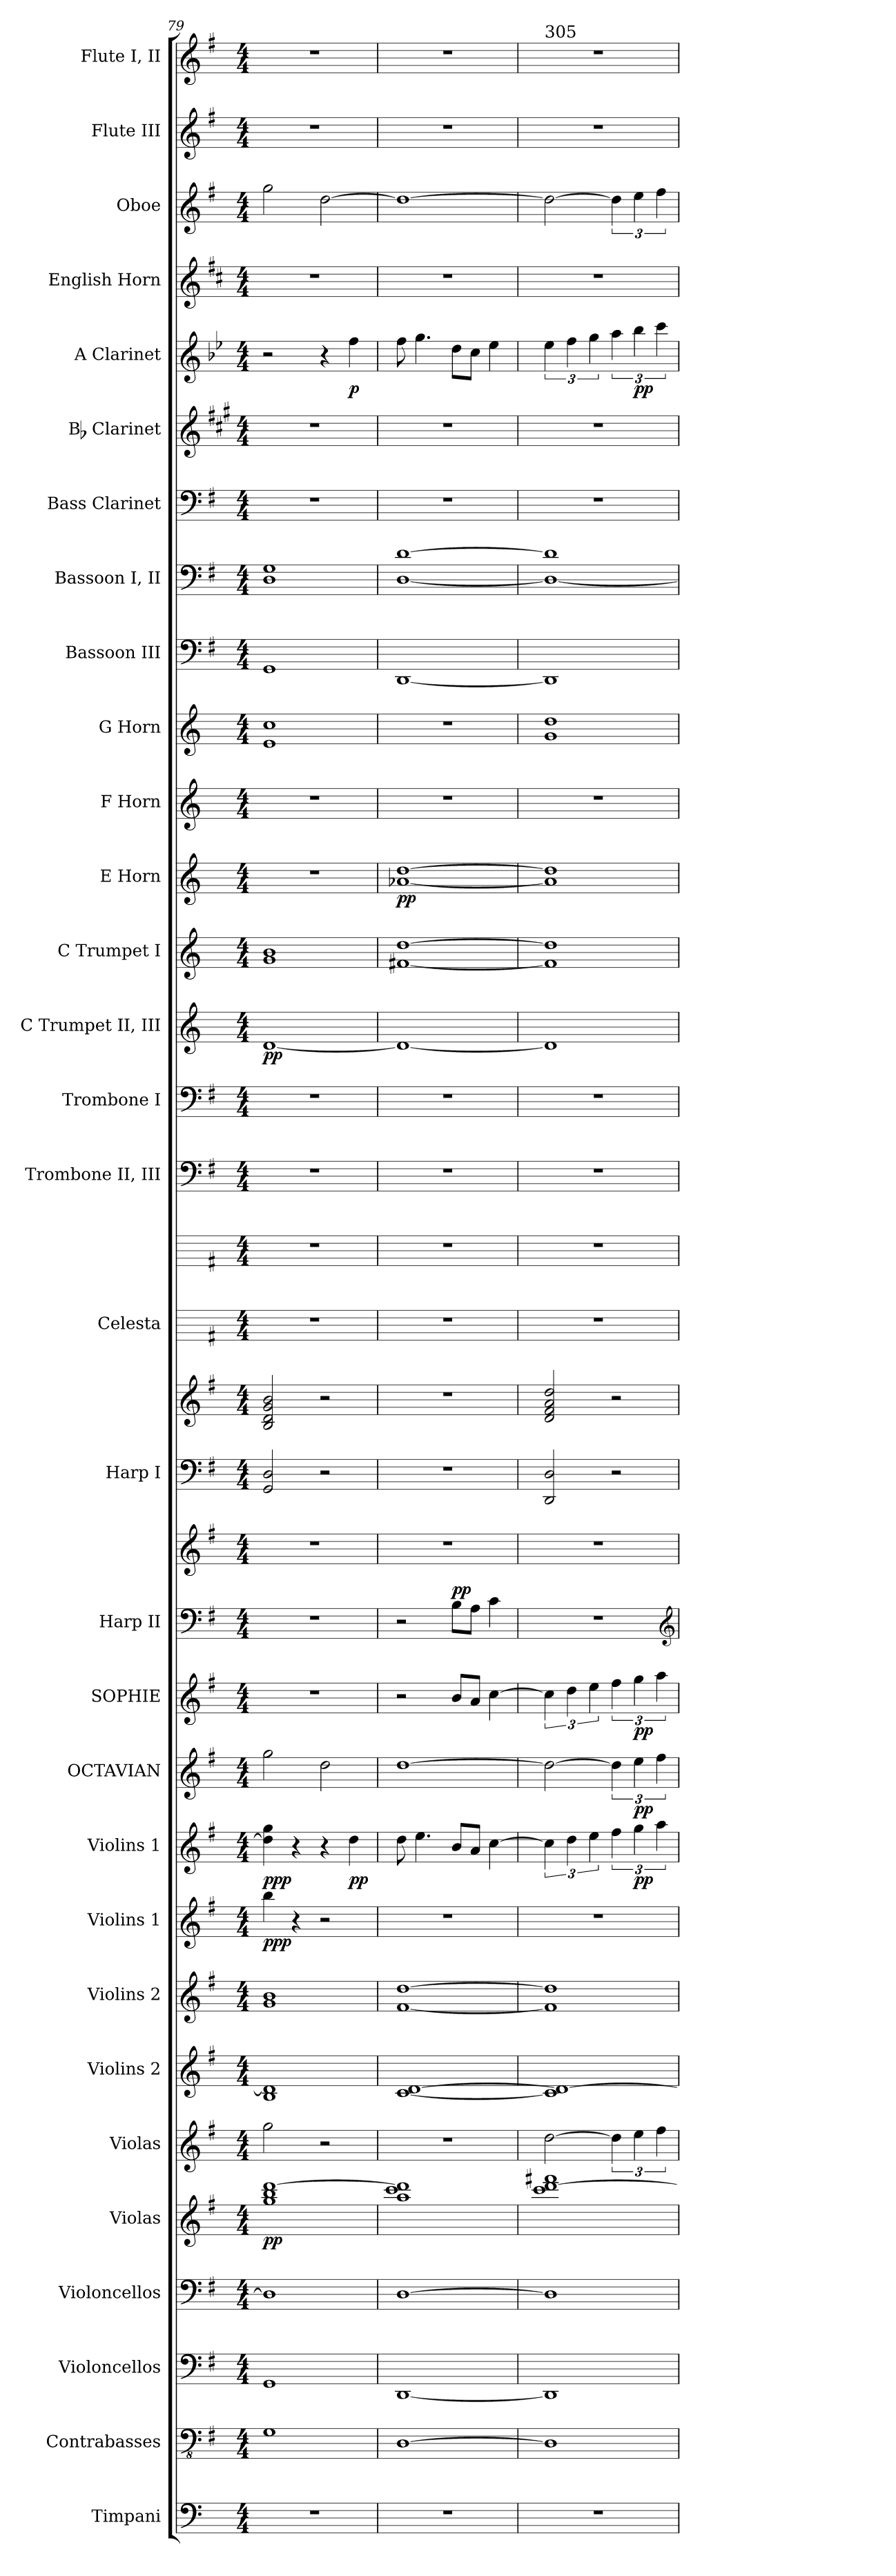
**kern	**kern	**kern	**kern	**kern	**dynam	**kern	**kern	**kern	**kern	**dynam	**kern	**dynam	**kern	**dynam	**kern	**dynam	**kern	**kern	**dynam	**kern	**kern	**kern	**kern	**kern	**kern	**kern	**dynam	**kern	**kern	**dynam	**kern	**kern	**kern	**kern	**kern	**kern	**kern	**dynam	**kern	**kern	**kern	**kern
*part31	*part30	*part29	*part28	*part27	*part27	*part26	*part25	*part24	*part23	*part23	*part22	*part22	*part21	*part21	*part20	*part20	*part19	*part19	*part19	*part18	*part18	*part17	*part17	*part16	*part15	*part14	*part14	*part13	*part12	*part12	*part11	*part10	*part9	*part8	*part7	*part6	*part5	*part5	*part4	*part3	*part2	*part1
*staff34	*staff33	*staff32	*staff31	*staff30	*staff30	*staff29	*staff28	*staff27	*staff26	*staff26	*staff25	*staff25	*staff24	*staff24	*staff23	*staff23	*staff22	*staff21	*staff21/22	*staff20	*staff19	*staff18	*staff17	*staff16	*staff15	*staff14	*staff14	*staff13	*staff12	*staff12	*staff11	*staff10	*staff9	*staff8	*staff7	*staff6	*staff5	*staff5	*staff4	*staff3	*staff2	*staff1
*I"Timpani	*I"Contrabasses	*I"Violoncellos	*I"Violoncellos	*I"Violas	*	*I"Violas	*I"Violins 2	*I"Violins 2	*I"Violins 1	*	*I"Violins 1	*	*I"OCTAVIAN	*	*I"SOPHIE	*	*I"Harp II	*	*	*I"Harp I	*	*I"Celesta	*	*I"Trombone II, III	*I"Trombone I	*I"C Trumpet II, III	*	*I"C Trumpet I	*I"E Horn	*	*I"F Horn	*I"G Horn	*I"Bassoon III	*I"Bassoon I, II	*I"Bass Clarinet	*I"Bb Clarinet	*I"A Clarinet	*	*I"English Horn	*I"Oboe	*I"Flute III	*I"Flute I, II
*I'Timp.	*I'Cbs.	*I'Vlcs.	*I'Vlcs.	*I'Vlas.	*	*I'Vlas.	*I'Vlns. 2	*I'Vlns. 2	*I'Vlns. 1	*	*I'Vlns. 1	*	*I'OCTAVIAN	*	*I'SOPHIE	*	*I'Hrp. II	*	*	*I'Hrp. I	*	*I'Cel.	*	*I'Trb. II, III	*I'Trb. I	*I'C Tpt. II, III	*	*I'C Tpt. I	*I'E Hn.	*	*I'F Hn.	*I'G Hn.	*I'Bsn. III	*I'Bsn. I, II	*I'Bass Cl.	*I'Bb Cl.	*I'A Cl.	*	*I'Eng. Hn.	*I'Ob.	*I'Fl. III	*I'Fl. I, II
*clefF4	*clefFv4	*clefF4	*clefF4	*clefG2	*	*clefG2	*clefG2	*clefG2	*clefG2	*	*clefG2	*	*clefG2	*	*clefG2	*	*clefF4	*clefG2	*	*clefF4	*clefG2	*	*	*clefF4	*clefF4	*	*	*	*clefG2	*	*clefG2	*clefG2	*clefF4	*clefF4	*clefF4	*clefG2	*clefG2	*	*clefG2	*clefG2	*clefG2	*clefG2
*	*	*	*	*	*	*	*	*	*	*	*	*	*	*	*	*	*	*	*	*	*	*	*	*	*	*	*	*	*ITrd5c8	*	*ITrd-3c-5	*ITrd3c5	*	*	*ITrd8c14	*ITrd1c2	*ITrd2c3	*	*ITrd4c7	*	*	*
*k[]	*k[f#]	*k[f#]	*k[f#]	*k[f#]	*	*k[f#]	*k[f#]	*k[f#]	*k[f#]	*	*k[f#]	*	*k[f#]	*	*k[f#]	*	*k[f#]	*k[f#]	*	*k[f#]	*k[f#]	*k[f#]	*k[f#]	*k[f#]	*k[f#]	*k[]	*	*k[]	*k[f#c#g#d#]	*	*k[b-]	*k[f#]	*k[f#]	*k[f#]	*k[f#]	*k[f#]	*k[f#]	*	*k[f#]	*k[f#]	*k[f#]	*k[f#]
*C:	*G:	*G:	*G:	*G:	*	*G:	*G:	*G:	*G:	*	*G:	*	*G:	*	*G:	*	*G:	*G:	*	*G:	*G:	*G:	*G:	*G:	*G:	*C:	*	*C:	*E:	*	*F:	*G:	*G:	*G:	*G:	*G:	*G:	*	*G:	*G:	*G:	*G:
*M4/4	*M4/4	*M4/4	*M4/4	*M4/4	*	*M4/4	*M4/4	*M4/4	*M4/4	*	*M4/4	*	*M4/4	*	*M4/4	*	*M4/4	*M4/4	*	*M4/4	*M4/4	*M4/4	*M4/4	*M4/4	*M4/4	*M4/4	*	*M4/4	*M4/4	*	*M4/4	*M4/4	*M4/4	*M4/4	*M4/4	*M4/4	*M4/4	*	*M4/4	*M4/4	*M4/4	*M4/4
=79	=79	=79	=79	=79	=79	=79	=79	=79	=79	=79	=79	=79	=79	=79	=79	=79	=79	=79	=79	=79	=79	=79	=79	=79	=79	=79	=79	=79	=79	=79	=79	=79	=79	=79	=79	=79	=79	=79	=79	=79	=79	=79
!	!	!	!	!	!LO:DY:b	!	!	!	!	!LO:DY:b	!	!LO:DY:b	!	!	!	!	!	!	!	!	!	!	!	!	!	!	!LO:DY:b	!	!	!	!	!	!	!	!	!	!	!	!	!	!	!
1r	1GG	1GG	1D]	1gg 1bb [1ddd	pp	2gg\	1B 1d]	1g 1b	4bb\	ppp	4dd\] 4gg\	ppp	2gg\	.	1r	.	1r	1r	.	2GG/ 2D/	2B/ 2d/ 2g/ 2b/	1r	1r	1r	1r	[1d	pp	1g 1b	1r	.	1r	1B 1g	1GG	1D 1G	1r	1r	2r	.	1r	2gg\	1r	1r
.	.	.	.	.	.	.	.	.	4r	.	4r	.	.	.	.	.	.	.	.	.	.	.	.	.	.	.	.	.	.	.	.	.	.	.	.	.	.	.	.	.	.	.
.	.	.	.	.	.	2r	.	.	2r	.	4r	.	2dd\	.	.	.	.	.	.	2r	2r	.	.	.	.	.	.	.	.	.	.	.	.	.	.	.	4r	.	.	[2dd\	.	.
!	!	!	!	!	!	!	!	!	!	!	!	!LO:DY:b	!	!	!	!	!	!	!	!	!	!	!	!	!	!	!	!	!	!	!	!	!	!	!	!	!	!LO:DY:b	!	!	!	!
.	.	.	.	.	.	.	.	.	.	.	4dd\	pp	.	.	.	.	.	.	.	.	.	.	.	.	.	.	.	.	.	.	.	.	.	.	.	.	4dd\	p	.	.	.	.
=80	=80	=80	=80	=80	=80	=80	=80	=80	=80	=80	=80	=80	=80	=80	=80	=80	=80	=80	=80	=80	=80	=80	=80	=80	=80	=80	=80	=80	=80	=80	=80	=80	=80	=80	=80	=80	=80	=80	=80	=80	=80	=80
!	!	!	!	!	!	!	!	!	!	!	!	!	!	!	!	!	!	!	!	!	!	!	!	!	!	!	!	!	!	!LO:DY:b	!	!	!	!	!	!	!	!	!	!	!	!
1r	[1DD	[1DD	[1D	1aa 1ccc 1ddd]	.	1r	[1c [1d	[1f# [1dd	1r	.	8dd\	.	[1dd	.	2r	.	2r	1r	.	1r	1r	1r	1r	1r	1r	1d_	.	[1f#X [1dd	[1cn [1f#	pp	1r	1r	[1DD	[1D [1d	1r	1r	8dd\	.	1r	1dd_	1r	1r
.	.	.	.	.	.	.	.	.	.	.	4.ee\	.	.	.	.	.	.	.	.	.	.	.	.	.	.	.	.	.	.	.	.	.	.	.	.	.	4.ee\	.	.	.	.	.
!	!	!	!	!	!	!	!	!	!	!	!	!	!	!	!	!	!	!	!LO:DY:a=2	!	!	!	!	!	!	!	!	!	!	!	!	!	!	!	!	!	!	!	!	!	!	!
.	.	.	.	.	.	.	.	.	.	.	8b/L	.	.	.	8b/L	.	8B\L	.	pp	.	.	.	.	.	.	.	.	.	.	.	.	.	.	.	.	.	8b\L	.	.	.	.	.
.	.	.	.	.	.	.	.	.	.	.	8a/J	.	.	.	8a/J	.	8A\J	.	.	.	.	.	.	.	.	.	.	.	.	.	.	.	.	.	.	.	8a\J	.	.	.	.	.
.	.	.	.	.	.	.	.	.	.	.	[4cc\	.	.	.	[4cc\	.	4c\	.	.	.	.	.	.	.	.	.	.	.	.	.	.	.	.	.	.	.	4cc\	.	.	.	.	.
=81	=81	=81	=81	=81	=81	=81	=81	=81	=81	=81	=81	=81	=81	=81	=81	=81	=81	=81	=81	=81	=81	=81	=81	=81	=81	=81	=81	=81	=81	=81	=81	=81	=81	=81	=81	=81	=81	=81	=81	=81	=81	=81
!	!	!	!	!	!	!	!	!	!	!	!	!	!	!	!	!	!	!	!	!	!	!	!	!	!	!	!	!	!	!	!	!	!	!	!	!	!	!	!	!	!	!LO:TX:a:t=305
1r	1DD]	1DD]	1D]	1ccc [1ddd 1fff#X	.	[2dd\	1c] 1d_	1f#] 1dd]	1r	.	6cc\]	.	2dd\_	.	6cc\]	.	1r	1r	.	2DD/ 2D/	2d/ 2f#/ 2a/ 2dd/	1r	1r	1r	1r	1d]	.	1f#] 1dd]	1c] 1f#]	.	1r	1d 1a	1DD]	1D_ 1d]	1r	1r	6cc\	.	1r	2dd\_	1r	1r
.	.	.	.	.	.	.	.	.	.	.	6dd\	.	.	.	6dd\	.	.	.	.	.	.	.	.	.	.	.	.	.	.	.	.	.	.	.	.	.	6dd\	.	.	.	.	.
.	.	.	.	.	.	.	.	.	.	.	6ee\	.	.	.	6ee\	.	.	.	.	.	.	.	.	.	.	.	.	.	.	.	.	.	.	.	.	.	6ee\	.	.	.	.	.
.	.	.	.	.	.	6dd\]	.	.	.	.	6ff#\	.	6dd\]	.	6ff#\	.	.	.	.	2r	2r	.	.	.	.	.	.	.	.	.	.	.	.	.	.	.	6ff#\	.	.	6dd\]	.	.
!	!	!	!	!	!	!	!	!	!	!	!	!LO:DY:b	!	!LO:DY:b	!	!LO:DY:b	!	!	!	!	!	!	!	!	!	!	!	!	!	!	!	!	!	!	!	!	!	!LO:DY:b	!	!	!	!
.	.	.	.	.	.	6ee\	.	.	.	.	6gg\	pp	6ee\	pp	6gg\	pp	.	.	.	.	.	.	.	.	.	.	.	.	.	.	.	.	.	.	.	.	6gg\	pp	.	6ee\	.	.
.	.	.	.	.	.	6ff#\	.	.	.	.	6aa\	.	6ff#\	.	6aa\	.	.	.	.	.	.	.	.	.	.	.	.	.	.	.	.	.	.	.	.	.	6aa\	.	.	6ff#\	.	.
*	*	*	*	*	*	*	*	*	*	*	*	*	*	*	*	*	*clefG2	*	*	*	*	*	*	*	*	*	*	*	*	*	*	*	*	*	*	*	*	*	*	*	*	*
=	=	=	=	=	=	=	=	=	=	=	=	=	=	=	=	=	=	=	=	=	=	=	=	=	=	=	=	=	=	=	=	=	=	=	=	=	=	=	=	=	=	=
*-	*-	*-	*-	*-	*-	*-	*-	*-	*-	*-	*-	*-	*-	*-	*-	*-	*-	*-	*-	*-	*-	*-	*-	*-	*-	*-	*-	*-	*-	*-	*-	*-	*-	*-	*-	*-	*-	*-	*-	*-	*-	*-
